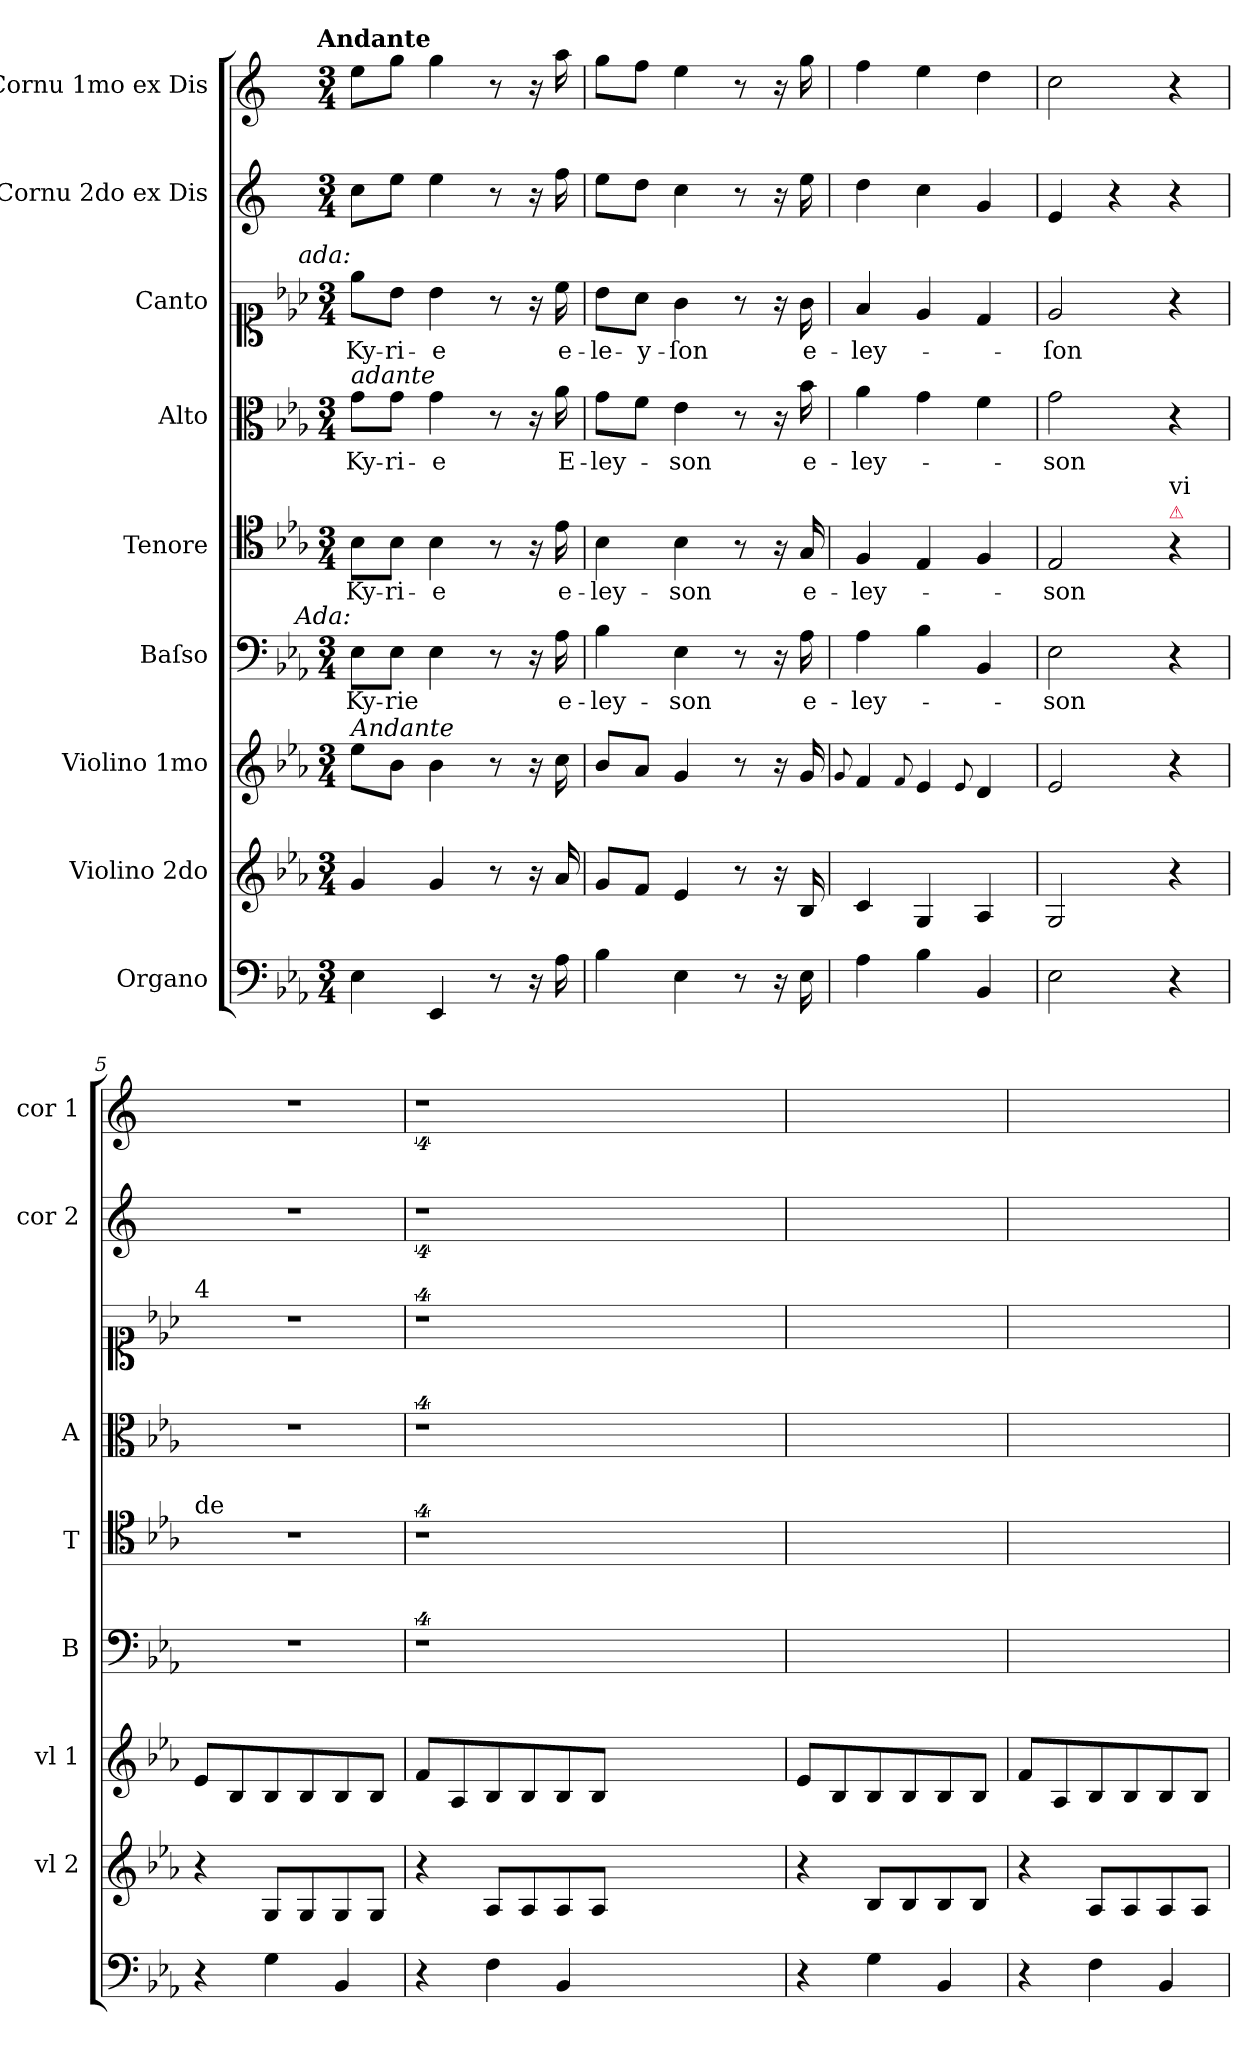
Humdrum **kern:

**kern	**kern	**dynam	**kern	**dynam	**kern	**text	**kern	**text	**kern	**text	**kern	**text	**kern	**kern
*part9	*part8	*part8	*part7	*part7	*part6	*part6	*part5	*part5	*part4	*part4	*part3	*part3	*part2	*part1
*staff9	*staff8	*staff8	*staff7	*staff7	*staff6	*staff6	*staff5	*staff5	*staff4	*staff4	*staff3	*staff3	*staff2	*staff1
*I"Organo	*I"Violino 2do	*	*I"Violino 1mo	*	*I"Baſso	*	*I"Tenore	*	*I"Alto	*	*I"Canto	*	*I"Cornu 2do ex Dis	*I"Cornu 1mo ex Dis
*	*I'vl 2	*	*I'vl 1	*	*I'B	*	*I'T	*	*I'A	*	*	*	*I'cor 2	*I'cor 1
*clefF4	*clefG2	*	*clefG2	*	*clefF4	*	*clefC4	*	*clefC3	*	*clefC1	*	*clefG2	*clefG2
*	*	*	*	*	*	*	*	*	*	*	*	*	*ITrd-2c-3	*ITrd-2c-3
*k[b-e-a-]	*k[b-e-a-]	*	*k[b-e-a-]	*	*k[b-e-a-]	*	*k[b-e-a-]	*	*k[b-e-a-]	*	*k[b-e-a-]	*	*k[b-e-a-]	*k[b-e-a-]
!!LO:TX:omd:t=Andante
*M3/4	*M3/4	*	*M3/4	*	*M3/4	*	*M3/4	*	*M3/4	*	*M3/4	*	*M3/4	*M3/4
*MM72	*MM72	*	*MM72	*	*MM72	*	*MM72	*	*MM72	*	*MM72	*	*MM72	*MM72
=1	=1	=1	=1	=1	=1	=1	=1	=1	=1	=1	=1	=1	=1	=1
!	!	!	!	!	!	!	!	!	!	!	!LO:TX:a:i:rj:t=ada&colon;	!	!	!
!	!	!	!	!	!	!	!	!	!LO:TX:a:i:t=adante	!	!	!	!	!
!	!	!	!	!	!LO:TX:a:i:rj:t=Ada&colon;	!	!	!	!	!	!	!	!	!
!	!	!	!LO:TX:a:i:t=Andante	!	!	!	!	!	!	!	!	!	!	!
4E-\	4g/	.	8ee-\L	.	8E-\L	Ky-	8B-\L	Ky-	8g\L	Ky-	8ee-\L	Ky-	8ee-\L	8gg\L
.	.	.	8b-\J	.	8E-\J	-rie	8B-\J	-ri-	8g\J	-ri-	8b-\J	-ri-	8gg\J	8bb-\J
4EE-/	4g/	.	4b-\	.	4E-\	.	4B-\	-e	4g\	-e	4b-\	-e	4gg\	4bb-\
8r	8r	.	8r	.	8r	.	8r	.	8r	.	8r	.	8r	8r
16r	16r	.	16r	.	16r	.	16r	.	16r	.	16r	.	16r	16r
16A-\	16a-/	.	16cc\	.	16A-\	e-	16e-\	e-	16a-\	E-	16cc\	e-	16aa-\	16ccc\
=2	=2	=2	=2	=2	=2	=2	=2	=2	=2	=2	=2	=2	=2	=2
4B-\	8g/L	.	8b-/L	.	4B-\	-ley-	4B-\	-ley-	8g\L	-ley-	8b-\L	-le-	8gg\L	8bb-\L
.	8f/J	.	8a-/J	.	.	.	.	.	8f\J	.	8a-\J	-y-	8ff\J	8aa-\J
4E-\	4e-/	.	4g/	.	4E-\	-son	4B-\	-son	4e-\	-son	4g\	-ſon	4ee-\	4gg\
8r	8r	.	8r	.	8r	.	8r	.	8r	.	8r	.	8r	8r
16r	16r	.	16r	.	16r	.	16r	.	16r	.	16r	.	16r	16r
16E-\	16B-/	.	16g/	.	16A-\	e-	16G/	e-	16b-\	e-	16g\	e-	16gg\	16bb-\
=3	=3	=3	=3	=3	=3	=3	=3	=3	=3	=3	=3	=3	=3	=3
.	.	.	8qqg/	.	.	.	.	.	.	.	.	.	.	.
4A-\	4c/	.	4f/	.	4A-\	-ley-	4F/	-ley-	4a-\	-ley-	4f/	-ley-	4ff\	4aa-\
.	.	.	8qqf/	.	.	.	.	.	.	.	.	.	.	.
4B-\	4G/	.	4e-/	.	4B-\	.	4E-/	.	4g\	.	4e-/	.	4ee-\	4gg\
.	.	.	8qqe-/	.	.	.	.	.	.	.	.	.	.	.
4BB-/	4A-/	.	4d/	.	4BB-/	.	4F/	.	4f\	.	4d/	.	4b-/	4ff\
=4	=4	=4	=4	=4	=4	=4	=4	=4	=4	=4	=4	=4	=4	=4
2E-\	2G/	.	2e-/	.	2E-\	-son	2E-/	-son	2g\	-son	2e-/	-ſon	4g/	2ee-\
.	.	.	.	.	.	.	.	.	.	.	.	.	4r	.
!	!	!	!	!	!	!	!LO:TX:a:color=crimson:t=⚠	!	!	!	!	!	!	!
!	!	!	!	!	!	!	!LO:TX:a:t=vi	!	!	!	!	!	!	!
4r	4r	.	4r	.	4r	.	4r	.	4r	.	4r	.	4r	4r
=5	=5	=5	=5	=5	=5	=5	=5	=5	=5	=5	=5	=5	=5	=5
!	!	!	!	!	!	!	!	!	!	!	!LO:TX:a:t=4	!	!	!
!	!	!	!	!	!	!	!LO:TX:a:t=de	!	!	!	!	!	!	!
!	!	!	!	!LO:DY:b	!	!	!	!	!	!	!	!	!	!
4r	4r	.	8e-/L	ffr	2.r	.	2.r	.	2.r	.	2.r	.	2.r	2.r
!	!	!	!	!LO:DY:b	!	!	!	!	!	!	!	!	!	!
.	.	.	8B-/	pi	.	.	.	.	.	.	.	.	.	.
!	!	!LO:DY:b:rj	!	!	!	!	!	!	!	!	!	!	!	!
4G\	8G/L	pi	8B-/	.	.	.	.	.	.	.	.	.	.	.
.	8G/	.	8B-/	.	.	.	.	.	.	.	.	.	.	.
4BB-/	8G/	.	8B-/	.	.	.	.	.	.	.	.	.	.	.
.	8G/J	.	8B-/J	.	.	.	.	.	.	.	.	.	.	.
=6	=6	=6	=6	=6	=6	=6	=6	=6	=6	=6	=6	=6	=6	=6
!	!	!	!	!LO:DY:b	!	!	!	!	!	!	!	!	!	!
4r	4r	.	8f/L	ffr	4%9r	.	4%9r	.	4%9r	.	4%9r	.	4%9r	4%9r
.	.	.	8A-/	.	.	.	.	.	.	.	.	.	.	.
!	!	!LO:DY:b:rj	!	!LO:DY:a	!	!	!	!	!	!	!	!	!	!
4F\	8A-/L	pi	8B-/	pi	.	.	.	.	.	.	.	.	.	.
.	8A-/	.	8B-/	.	.	.	.	.	.	.	.	.	.	.
4BB-/	8A-/	.	8B-/	.	.	.	.	.	.	.	.	.	.	.
.	8A-/J	.	8B-/J	.	.	.	.	.	.	.	.	.	.	.
1.ryy	1.ryy	.	1.ryy	.	.	.	.	.	.	.	.	.	.	.
=7	=7	=7	=7	=7	=7	=7	=7	=7	=7	=7	=7	=7	=7	=7
!	!	!	!	!LO:DY:b	!	!	!	!	!	!	!	!	!	!
4r	4r	.	8e-/L	ffr	2.ryy	.	2.ryy	.	2.ryy	.	2.ryy	.	2.ryy	2.ryy
.	.	.	8B-/	.	.	.	.	.	.	.	.	.	.	.
!	!	!LO:DY:b:rj	!	!	!	!	!	!	!	!	!	!	!	!
4G\	8B-/L	pi	8B-/	.	.	.	.	.	.	.	.	.	.	.
!	!	!	!	!LO:DY:a	!	!	!	!	!	!	!	!	!	!
.	8B-/	.	8B-/	pi	.	.	.	.	.	.	.	.	.	.
4BB-/	8B-/	.	8B-/	.	.	.	.	.	.	.	.	.	.	.
.	8B-/J	.	8B-/J	.	.	.	.	.	.	.	.	.	.	.
=8	=8	=8	=8	=8	=8	=8	=8	=8	=8	=8	=8	=8	=8	=8
!	!	!	!	!LO:DY:b	!	!	!	!	!	!	!	!	!	!
4r	4r	.	8f/L	ffr	2.ryy	.	2.ryy	.	2.ryy	.	2.ryy	.	2.ryy	2.ryy
.	.	.	8A-/	.	.	.	.	.	.	.	.	.	.	.
!	!	!LO:DY:b:rj	!	!	!	!	!	!	!	!	!	!	!	!
4F\	8A-/L	pi	8B-/	.	.	.	.	.	.	.	.	.	.	.
!	!	!	!	!LO:DY:a	!	!	!	!	!	!	!	!	!	!
.	8A-/	.	8B-/	pi	.	.	.	.	.	.	.	.	.	.
4BB-/	8A-/	.	8B-/	.	.	.	.	.	.	.	.	.	.	.
.	8A-/J	.	8B-/J	.	.	.	.	.	.	.	.	.	.	.
=	=	=	=	=	=	=	=	=	=	=	=	=	=	=
*-	*-	*-	*-	*-	*-	*-	*-	*-	*-	*-	*-	*-	*-	*-
